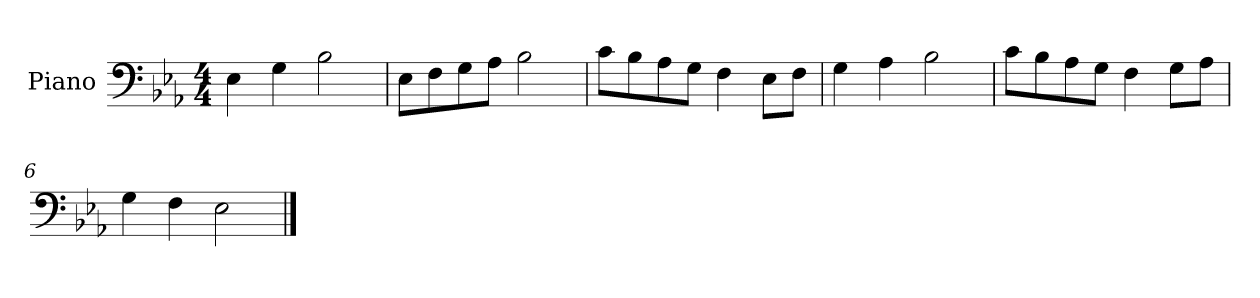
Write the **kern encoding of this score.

**kern
*part1
*staff1
*I"Piano
*I'Pno.
*clefF4
*k[b-e-a-]
*M4/4
*MM120
=1
4E-\
4G\
2B-\
=2
8E-\L
8F\
8G\
8A-\J
2B-\
=3
8c\L
8B-\
8A-\
8G\J
4F\
8E-\L
8F\J
=4
4G\
4A-\
2B-\
=5
8c\L
8B-\
8A-\
8G\J
4F\
8G\L
8A-\J
=6
4G\
4F\
2E-\
==
*-
